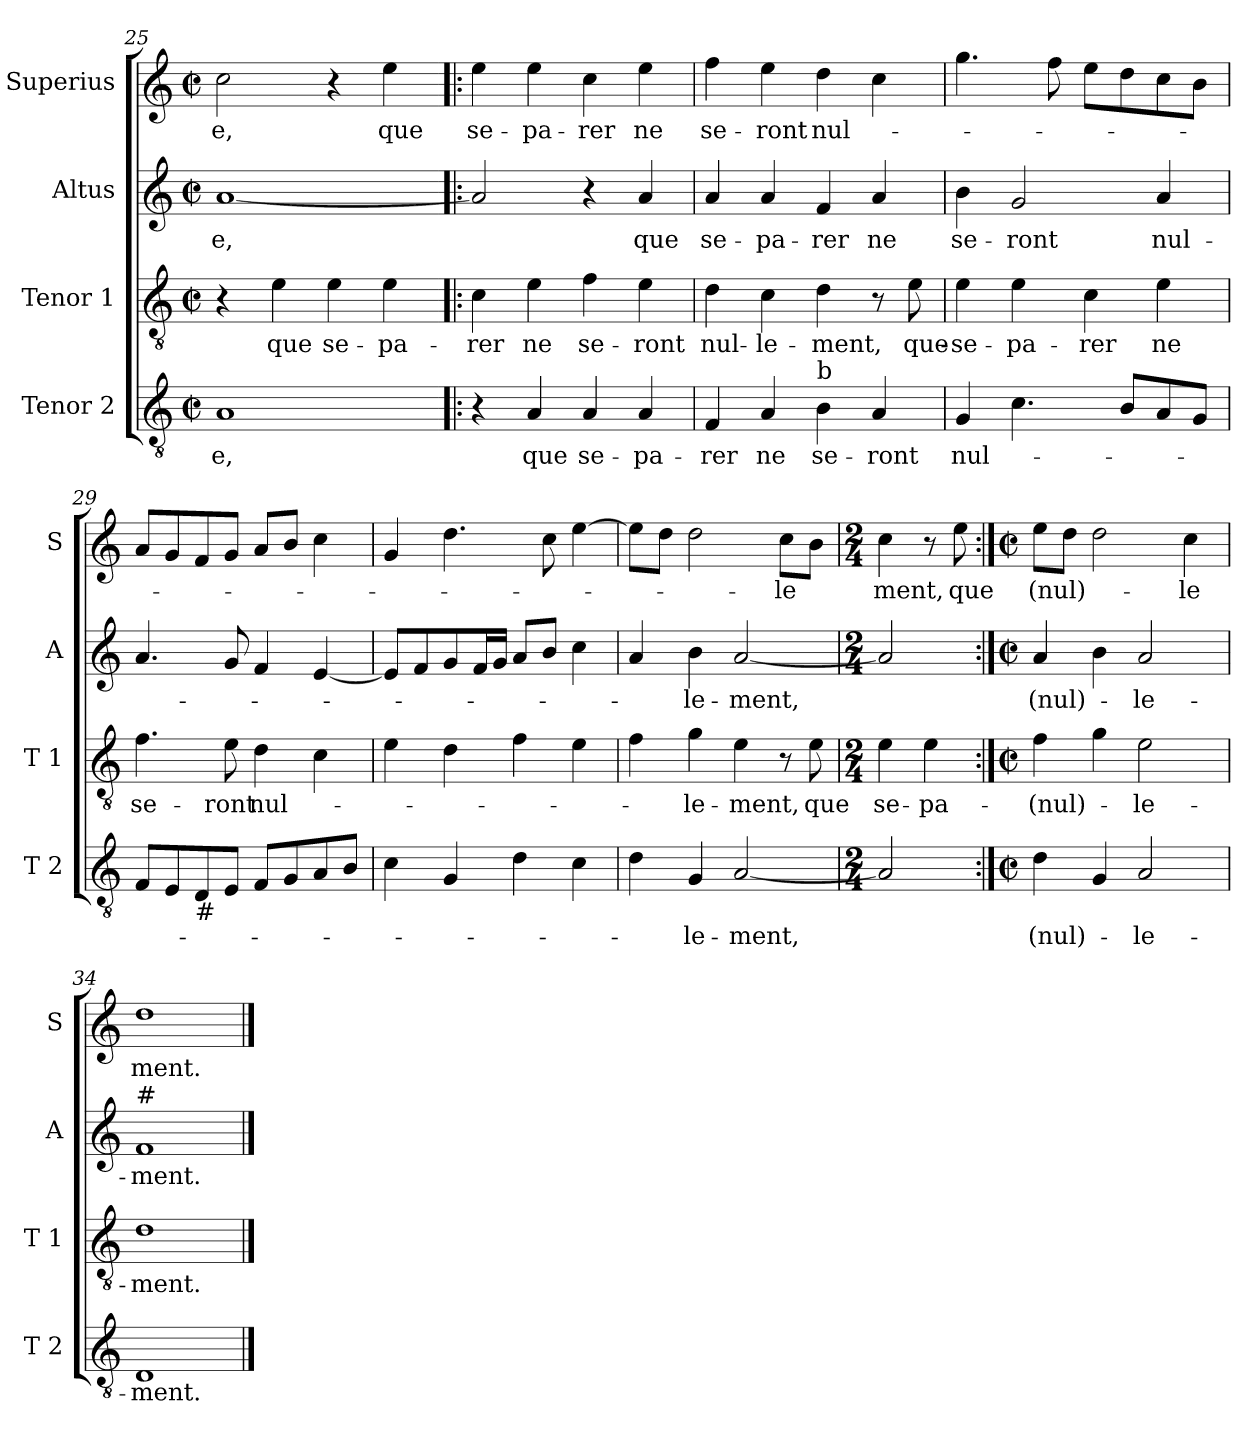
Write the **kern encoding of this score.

**kern	**text	**kern	**text	**kern	**text	**kern	**text
*part4	*part4	*part3	*part3	*part2	*part2	*part1	*part1
*staff4	*staff4	*staff3	*staff3	*staff2	*staff2	*staff1	*staff1
*I"Tenor 2	*	*I"Tenor 1	*	*I"Altus	*	*I"Superius	*
*I'T 2	*	*I'T 1	*	*I'A	*	*I'S	*
*clefGv2	*	*clefGv2	*	*clefG2	*	*clefG2	*
*k[]	*	*k[]	*	*k[]	*	*k[]	*
*C:	*	*C:	*	*C:	*	*C:	*
*M2/2	*	*M2/2	*	*M2/2	*	*M2/2	*
*met(c|)	*	*met(c|)	*	*met(c|)	*	*met(c|)	*
=25	=25	=25	=25	=25	=25	=25	=25
1A	-e,	4r	.	[1a	-e,	2cc\	-e,
.	.	4e\	que	.	.	.	.
.	.	4e\	se-	.	.	4r	.
.	.	4e\	-pa-	.	.	4ee\	que
!!LO:LB:g=z
=26!|:	=26!|:	=26!|:	=26!|:	=26!|:	=26!|:	=26!|:	=26!|:
4r	.	4c\	-rer	2a/]	.	4ee\	se-
4A/	que	4e\	ne	.	.	4ee\	-pa-
4A/	se-	4f\	se-	4r	.	4cc\	-rer
4A/	-pa-	4e\	-ront	4a/	que	4ee\	ne
=27	=27	=27	=27	=27	=27	=27	=27
4F/	-rer	4d\	nul-	4a/	se-	4ff\	se-
4A/	ne	4c\	-le-	4a/	-pa-	4ee\	-ront
!LO:TX:a:t=b	!	!	!	!	!	!	!
4B\	se-	4d\	-ment,	4f/	-rer	4dd\	nul-
4A/	-ront	8r	.	4a/	ne	4cc\	.
.	.	8e\	que-	.	.	.	.
=28	=28	=28	=28	=28	=28	=28	=28
4G/	nul-	4e\	-se-	4b\	se-	4.gg\	.
4.c\	.	4e\	-pa-	2g/	-ront	.	.
.	.	.	.	.	.	8ff\	.
.	.	4c\	-rer	.	.	8ee\L	.
8B/L	.	.	.	.	.	8dd\	.
8A/	.	4e\	ne	4a/	nul-	8cc\	.
8G/J	.	.	.	.	.	8b\J	.
=29	=29	=29	=29	=29	=29	=29	=29
8F/L	.	4.f\	se-	4.a/	.	8a/L	.
8E/	.	.	.	.	.	8g/	.
!LO:TX:b:t=#	!	!	!	!	!	!	!
8D/	.	.	.	.	.	8f/	.
8E/J	.	8e\	-ront	8g/	.	8g/J	.
8F/L	.	4d\	nul-	4f/	.	8a/L	.
8G/	.	.	.	.	.	8b/J	.
8A/	.	4c\	.	[4e/	.	4cc\	.
8B/J	.	.	.	.	.	.	.
!!LO:LB:g=z
=30	=30	=30	=30	=30	=30	=30	=30
4c\	.	4e\	.	8e/L]	.	4g/	.
.	.	.	.	8f/	.	.	.
4G/	.	4d\	.	8g/	.	4.dd\	.
.	.	.	.	16f/L	.	.	.
.	.	.	.	16g/JJ	.	.	.
4d\	.	4f\	.	8a/L	.	.	.
.	.	.	.	8b/J	.	8cc\	.
4c\	.	4e\	.	4cc\	.	[4ee\	.
=31	=31	=31	=31	=31	=31	=31	=31
4d\	.	4f\	.	4a/	.	8ee\L]	.
.	.	.	.	.	.	8dd\J	.
4G/	-le-	4g\	-le-	4b\	-le-	2dd\	.
[2A/	-ment,	4e\	-ment,	[2a/	-ment,	.	.
.	.	8r	.	.	.	8cc\L	-le
.	.	8e\	que	.	.	8b\J	.
=32	=32	=32	=32	=32	=32	=32	=32
*M2/4	*	*M2/4	*	*M2/4	*	*M2/4	*
2A/]	.	4e\	se-	2a/]	.	4cc\	ment,
.	.	4e\	-pa-	.	.	8r	.
.	.	.	.	.	.	8ee\	que
=33:|!	=33:|!	=33:|!	=33:|!	=33:|!	=33:|!	=33:|!	=33:|!
*M2/2	*	*M2/2	*	*M2/2	*	*M2/2	*
*met(c|)	*	*met(c|)	*	*met(c|)	*	*met(c|)	*
4d\	(nul)-	4f\	-(nul)-	4a/	(nul)-	8ee\L	(nul)-
.	.	.	.	.	.	8dd\J	.
4G/	.	4g\	.	4b\	.	2dd\	.
2A/	-le-	2e\	-le-	2a/	-le-	.	.
.	.	.	.	.	.	4cc\	-le
=34	=34	=34	=34	=34	=34	=34	=34
!	!	!	!	!LO:TX:a:t=#	!	!	!
1D	-ment.	1d	-ment.	1f	-ment.	1dd	ment.
==	==	==	==	==	==	==	==
*-	*-	*-	*-	*-	*-	*-	*-
